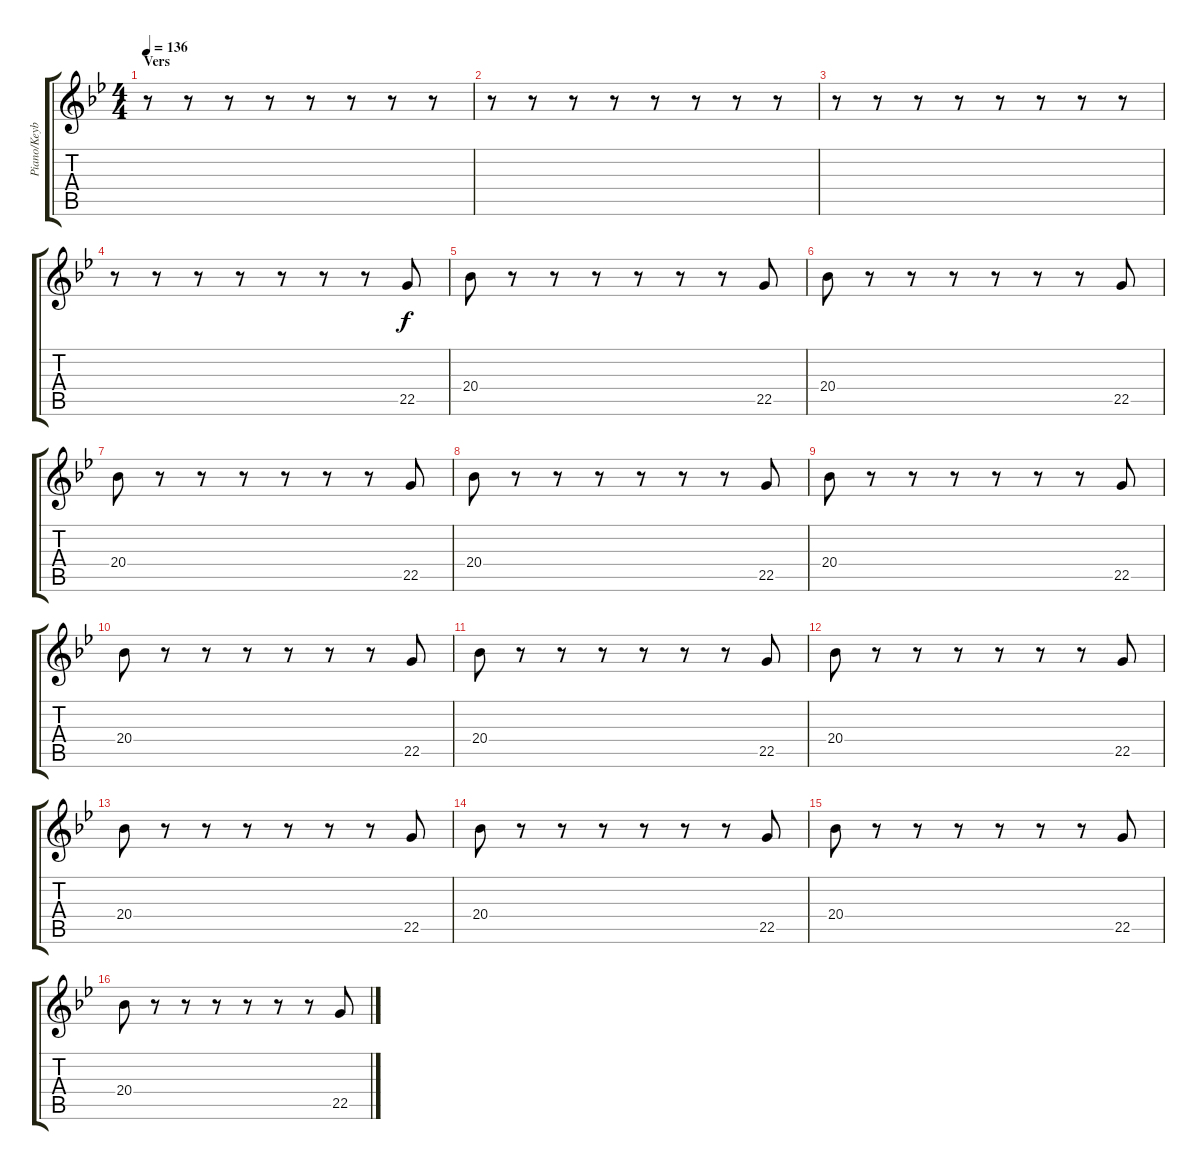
\track ("Piano/Keyboard" "Piano/Keyb") {instrument acousticgrandpiano}
\staff {score tabs}
\tuning (E4 B3 G3 D3 A2 E2) {hide}
\ts (4 4)
\section ("" "Vers")
\tempo 136
\clef g2
\ks gminor
r.8{dy f} r.8 r.8 r.8 r.8 r.8 r.8 r.8 |
r.8 r.8 r.8 r.8 r.8 r.8 r.8 r.8 |
r.8 r.8 r.8 r.8 r.8 r.8 r.8 r.8 |
r.8 r.8 r.8 r.8 r.8 r.8 r.8 22.5.8 |
20.4.8 r.8 r.8 r.8 r.8 r.8 r.8 22.5.8 |
20.4.8 r.8 r.8 r.8 r.8 r.8 r.8 22.5.8 |
20.4.8 r.8 r.8 r.8 r.8 r.8 r.8 22.5.8 |
20.4.8 r.8 r.8 r.8 r.8 r.8 r.8 22.5.8 |
20.4.8 r.8 r.8 r.8 r.8 r.8 r.8 22.5.8 |
20.4.8 r.8 r.8 r.8 r.8 r.8 r.8 22.5.8 |
20.4.8 r.8 r.8 r.8 r.8 r.8 r.8 22.5.8 |
20.4.8 r.8 r.8 r.8 r.8 r.8 r.8 22.5.8 |
20.4.8 r.8 r.8 r.8 r.8 r.8 r.8 22.5.8 |
20.4.8 r.8 r.8 r.8 r.8 r.8 r.8 22.5.8 |
20.4.8 r.8 r.8 r.8 r.8 r.8 r.8 22.5.8 |
20.4.8 r.8 r.8 r.8 r.8 r.8 r.8 22.5.8
